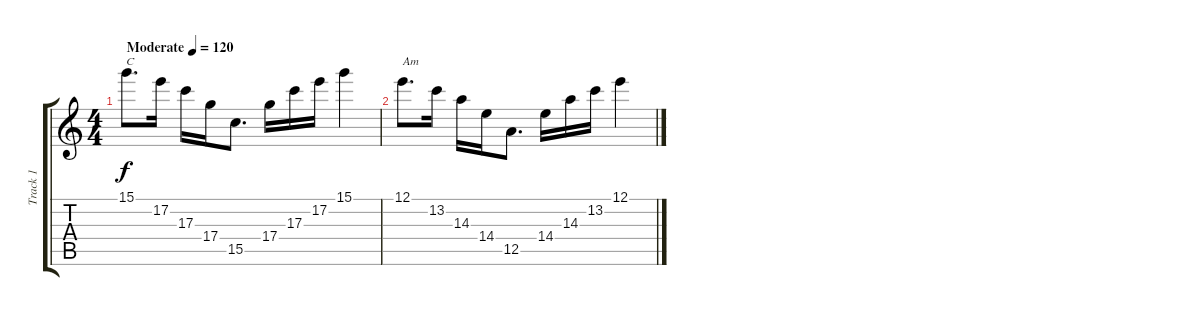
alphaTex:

\track ("Track 1" "Track 1") {instrument acousticguitarsteel}
\staff {score tabs}
\tuning (E4 B3 G3 D3 A2 E2) {hide}
\ts (4 4)
\tempo (120 "Moderate")
\clef g2
\ks c
15.1.8{d txt "C" dy f instrument acousticguitarsteel} 17.2.16 17.3.16 17.4.16 15.5.8{d} 17.4.16 17.3.16 17.2.16 15.1.4 |
12.1.8{d txt "Am"} 13.2.16 14.3.16 14.4.16 12.5.8{d} 14.4.16 14.3.16 13.2.16 12.1.4
